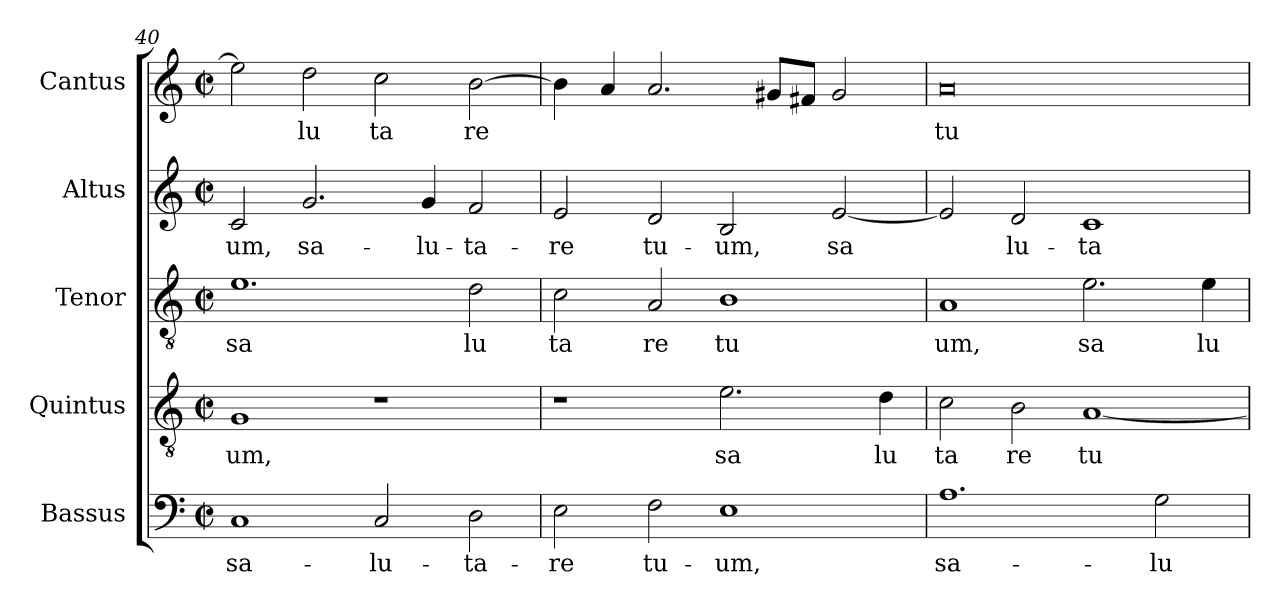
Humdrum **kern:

**kern	**text	**kern	**text	**kern	**text	**kern	**text	**kern	**text
*part5	*part5	*part4	*part4	*part3	*part3	*part2	*part2	*part1	*part1
*staff5	*staff5	*staff4	*staff4	*staff3	*staff3	*staff2	*staff2	*staff1	*staff1
*I"Bassus	*	*I"Quintus	*	*I"Tenor	*	*I"Altus	*	*I"Cantus	*
*clefF4	*	*clefGv2	*	*clefGv2	*	*clefG2	*	*clefG2	*
*k[]	*	*k[]	*	*k[]	*	*k[]	*	*k[]	*
*C:	*	*C:	*	*C:	*	*C:	*	*C:	*
*M2/2	*	*M2/2	*	*M2/2	*	*M2/2	*	*M2/2	*
*met(c|)	*	*met(c|)	*	*met(c|)	*	*met(c|)	*	*met(c|)	*
=40	=40	=40	=40	=40	=40	=40	=40	=40	=40
!	!LO:LY:b	!	!LO:LY:b:cj	!	!LO:LY:b:cj	!	!LO:LY:b:cj	!	!LO:LY:b:cj
1C	sa-	1G	um,	1.e	sa	2c/	-um,	2ee\]	.
!	!	!	!	!	!	!	!LO:LY:b:cj	!	!LO:LY:b:cj
.	.	.	.	.	.	2.g/	sa-	2dd\	lu
!	!LO:LY:b	!	!	!	!	!	!	!	!LO:LY:b:cj
2C/	-lu-	1r	.	.	.	.	.	2cc\	ta
!	!	!	!	!	!	!	!LO:LY:b:cj	!	!
.	.	.	.	.	.	4g/	-lu-	.	.
!	!LO:LY:b	!	!	!	!LO:LY:b:cj	!	!LO:LY:b:cj	!	!LO:LY:b:cj
2D\	-ta-	.	.	2d\	lu	2f/	-ta-	[>2b\	re
=41	=41	=41	=41	=41	=41	=41	=41	=41	=41
!	!LO:LY:b	!	!	!	!LO:LY:b:cj	!	!LO:LY:b:cj	!	!LO:LY:b:cj
2E\	-re	1r	.	2c\	ta	2e/	-re	4b\]	.
!	!	!	!	!	!	!	!	!	!LO:LY:b:cj
.	.	.	.	.	.	.	.	4a/	.
!	!LO:LY:b	!	!	!	!LO:LY:b:cj	!	!LO:LY:b:cj	!	!LO:LY:b:cj
2F\	tu-	.	.	2A/	re	2d/	tu-	2.a/	.
!	!LO:LY:b	!	!LO:LY:b:cj	!	!LO:LY:b:cj	!	!LO:LY:b:cj	!	!
1E	-um,	2.e\	sa	1B	tu	2B/	-um,	.	.
!	!	!	!	!	!	!	!	!	!LO:LY:b:cj
.	.	.	.	.	.	.	.	8g#/L	.
!	!	!	!	!	!	!	!	!	!LO:LY:b:cj
.	.	.	.	.	.	.	.	8f#/J	.
!	!	!	!	!	!	!	!LO:LY:b:cj	!	!LO:LY:b:cj
.	.	.	.	.	.	[<2e/	sa-	2g#/	.
!	!	!	!LO:LY:b:cj	!	!	!	!	!	!
.	.	4d\	lu	.	.	.	.	.	.
=42	=42	=42	=42	=42	=42	=42	=42	=42	=42
!	!LO:LY:b	!	!LO:LY:b:cj	!	!LO:LY:b:cj	!	!LO:LY:b:cj	!	!LO:LY:b:cj
1.A	sa-	2c\	ta	1A	um,	2e/]	--	0a	tu
!	!	!	!LO:LY:b:cj	!	!	!	!LO:LY:b:cj	!	!
.	.	2B\	re	.	.	2d/	-lu-	.	.
!	!	!	!LO:LY:b:cj	!	!LO:LY:b:cj	!	!LO:LY:b:cj	!	!
.	.	[<1A	tu	2.e\	sa	1c	-ta-	.	.
!	!LO:LY:b	!	!	!	!	!	!	!	!
2G\	-lu-	.	.	.	.	.	.	.	.
!	!	!	!	!	!LO:LY:b:cj	!	!	!	!
.	.	.	.	4e\	lu	.	.	.	.
=	=	=	=	=	=	=	=	=	=
*-	*-	*-	*-	*-	*-	*-	*-	*-	*-
